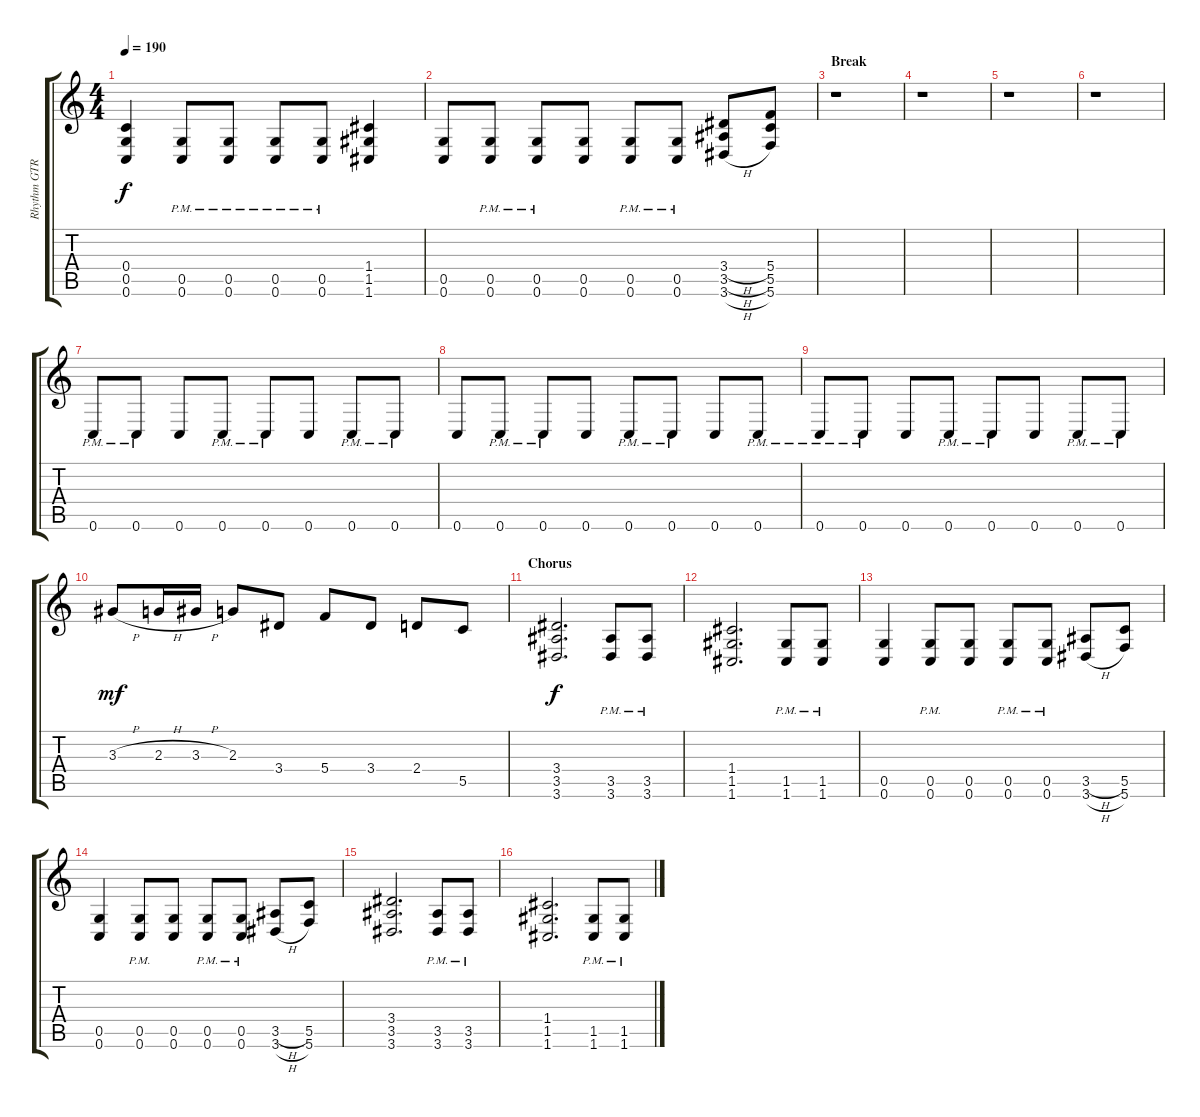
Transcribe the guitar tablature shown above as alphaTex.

\track ("Rhythm GTR 2" "Rhythm GTR") {instrument distortionguitar}
\staff {score tabs}
\tuning (D4 A3 F3 C3 G2 C2) {hide}
\ts (4 4)
\tempo 190
\clef g2
\ks aminor
(0.4 0.5 0.6).4{dy f} (0.5{pm} 0.6{pm}).8 (0.5{pm} 0.6{pm}).8 (0.5{pm} 0.6{pm}).8 (0.5{pm} 0.6{pm}).8 (1.4 1.5 1.6).4 |
(0.5 0.6).8 (0.5{pm} 0.6{pm}).8 (0.5{pm} 0.6{pm}).8 (0.5 0.6).8 (0.5{pm} 0.6{pm}).8 (0.5{pm} 0.6{pm}).8 (3.4{h} 3.5{h} 3.6{h}).8 (5.4 5.5 5.6).8 |
\section ("" "Break")
r.1 |
r.1 |
r.1 |
r.1 |
0.6{pm}.8 0.6{pm}.8 0.6.8 0.6{pm}.8 0.6{pm}.8 0.6.8 0.6{pm}.8 0.6{pm}.8 |
0.6.8 0.6{pm}.8 0.6{pm}.8 0.6.8 0.6{pm}.8 0.6{pm}.8 0.6.8 0.6{pm}.8 |
0.6{pm}.8 0.6{pm}.8 0.6.8 0.6{pm}.8 0.6{pm}.8 0.6.8 0.6{pm}.8 0.6{pm}.8 |
3.3{h}.8{dy mf} 2.3{h}.16 3.3{h}.16 2.3.8 3.4.8 5.4.8 3.4.8 2.4.8 5.5.8 |
\section ("" "Chorus")
(3.4 3.5 3.6).2{d dy f} (3.5{pm} 3.6{pm}).8 (3.5{pm} 3.6{pm}).8 |
(1.4 1.5 1.6).2{d} (1.5{pm} 1.6{pm}).8 (1.5{pm} 1.6{pm}).8 |
(0.5 0.6).4 (0.5{pm} 0.6{pm}).8 (0.5 0.6).8 (0.5{pm} 0.6{pm}).8 (0.5{pm} 0.6{pm}).8 (3.5{h} 3.6{h}).8 (5.5 5.6).8 |
(0.5 0.6).4 (0.5{pm} 0.6{pm}).8 (0.5 0.6).8 (0.5{pm} 0.6{pm}).8 (0.5{pm} 0.6{pm}).8 (3.5{h} 3.6{h}).8 (5.5 5.6).8 |
(3.4 3.5 3.6).2{d} (3.5{pm} 3.6{pm}).8 (3.5{pm} 3.6{pm}).8 |
(1.4 1.5 1.6).2{d} (1.5{pm} 1.6{pm}).8 (1.5{pm} 1.6{pm}).8
